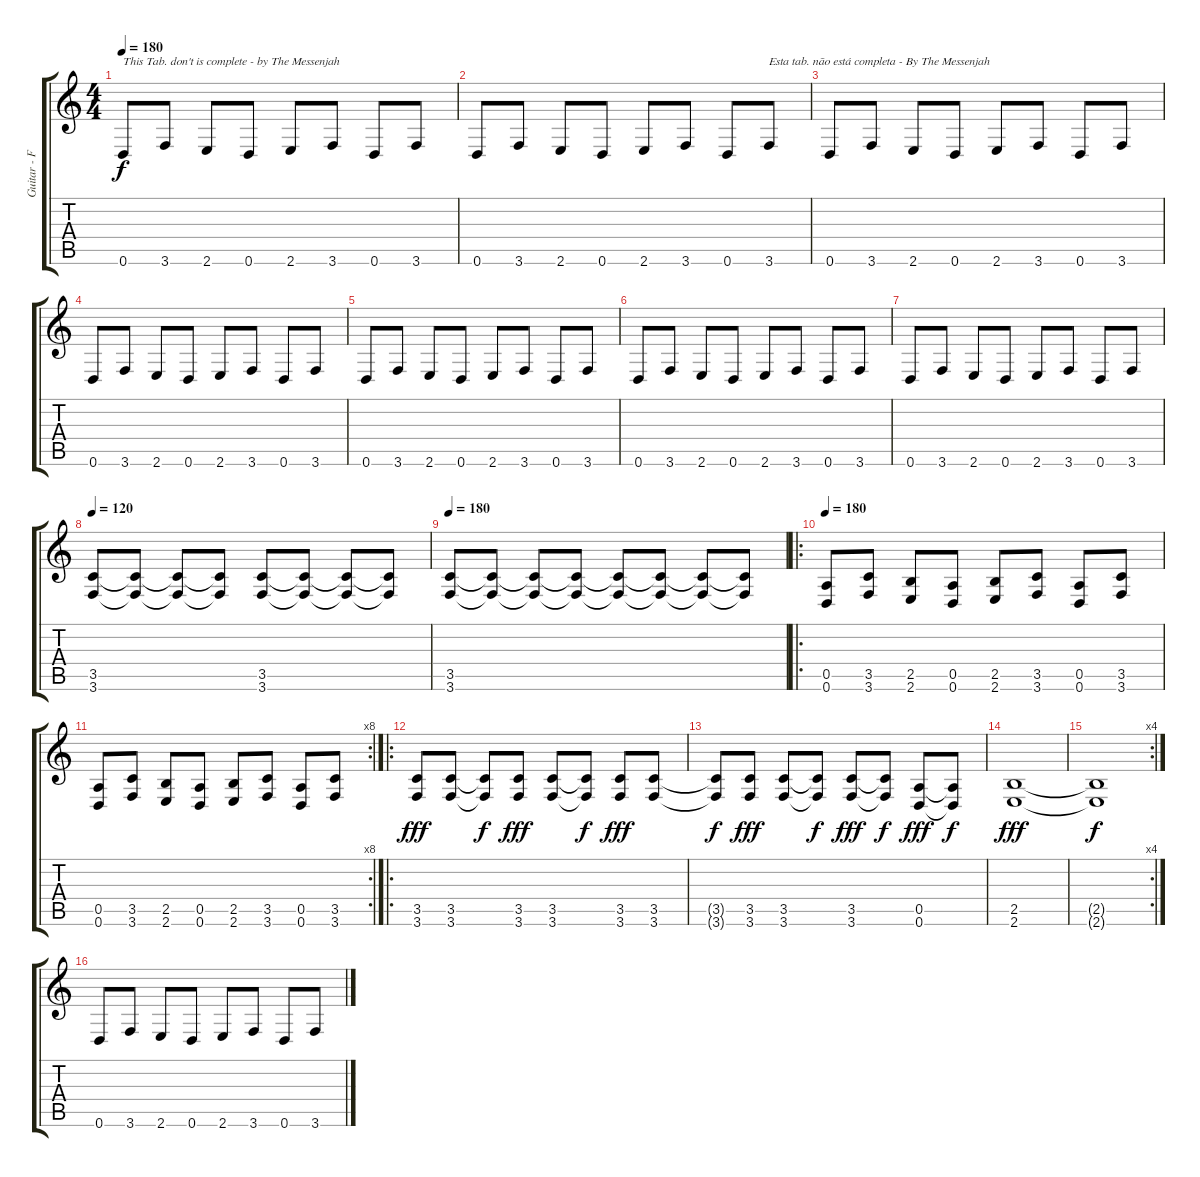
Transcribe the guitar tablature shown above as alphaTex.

\track ("Guitar - Fallon" "Guitar - F") {instrument overdrivenguitar}
\staff {score tabs}
\tuning (E4 B3 G3 D3 A2 D2) {hide}
\ts (4 4)
\tempo 180
\clef g2
\ks c
0.6.8{txt "This Tab. don't is complete - by The Messenjah" dy f instrument overdrivenguitar} 3.6.8 2.6.8 0.6.8 2.6.8 3.6.8 0.6.8 3.6.8 |
0.6.8 3.6.8 2.6.8 0.6.8 2.6.8 3.6.8 0.6.8 3.6.8{txt "Esta tab. não está completa - By The Messenjah"} |
0.6.8 3.6.8 2.6.8 0.6.8 2.6.8 3.6.8 0.6.8 3.6.8 |
0.6.8 3.6.8 2.6.8 0.6.8 2.6.8 3.6.8 0.6.8 3.6.8 |
0.6.8 3.6.8 2.6.8 0.6.8 2.6.8 3.6.8 0.6.8 3.6.8 |
0.6.8 3.6.8 2.6.8 0.6.8 2.6.8 3.6.8 0.6.8 3.6.8 |
0.6.8 3.6.8 2.6.8 0.6.8 2.6.8 3.6.8 0.6.8 3.6.8 |
\tempo 120
(3.5 3.6).8 (3.5{t} 3.6{t}).8 (3.5{t} 3.6{t}).8 (3.5{t} 3.6{t}).8 (3.5 3.6).8 (3.5{t} 3.6{t}).8 (3.5{t} 3.6{t}).8 (3.5{t} 3.6{t}).8 |
\tempo 180
(3.5 3.6).8 (3.5{t} 3.6{t}).8 (3.5{t} 3.6{t}).8 (3.5{t} 3.6{t}).8 (3.5{t} 3.6{t}).8 (3.5{t} 3.6{t}).8 (3.5{t} 3.6{t}).8 (3.5{t} 3.6{t}).8 |
\ro
\tempo 180
(0.5 0.6).8 (3.5 3.6).8 (2.5 2.6).8 (0.5 0.6).8 (2.5 2.6).8 (3.5 3.6).8 (0.5 0.6).8 (3.5 3.6).8 |
\rc 8
(0.5 0.6).8 (3.5 3.6).8 (2.5 2.6).8 (0.5 0.6).8 (2.5 2.6).8 (3.5 3.6).8 (0.5 0.6).8 (3.5 3.6).8 |
\ro
(3.5 3.6).8{dy fff} (3.5 3.6).8 (3.5{t} 3.6{t}).8{dy f} (3.5 3.6).8{dy fff} (3.5 3.6).8 (3.5{t} 3.6{t}).8{dy f} (3.5 3.6).8{dy fff} (3.5 3.6).8 |
(3.5{t} 3.6{t}).8{dy f} (3.5 3.6).8{dy fff} (3.5 3.6).8 (3.5{t} 3.6{t}).8{dy f} (3.5 3.6).8{dy fff} (3.5{t} 3.6{t}).8{dy f} (0.5 0.6).8{dy fff} (0.5{t} 0.6{t}).8{dy f} |
(2.5 2.6).1{dy fff} |
\rc 4
(2.5{t} 2.6{t}).1{dy f} |
0.6.8 3.6.8 2.6.8 0.6.8 2.6.8 3.6.8 0.6.8 3.6.8
